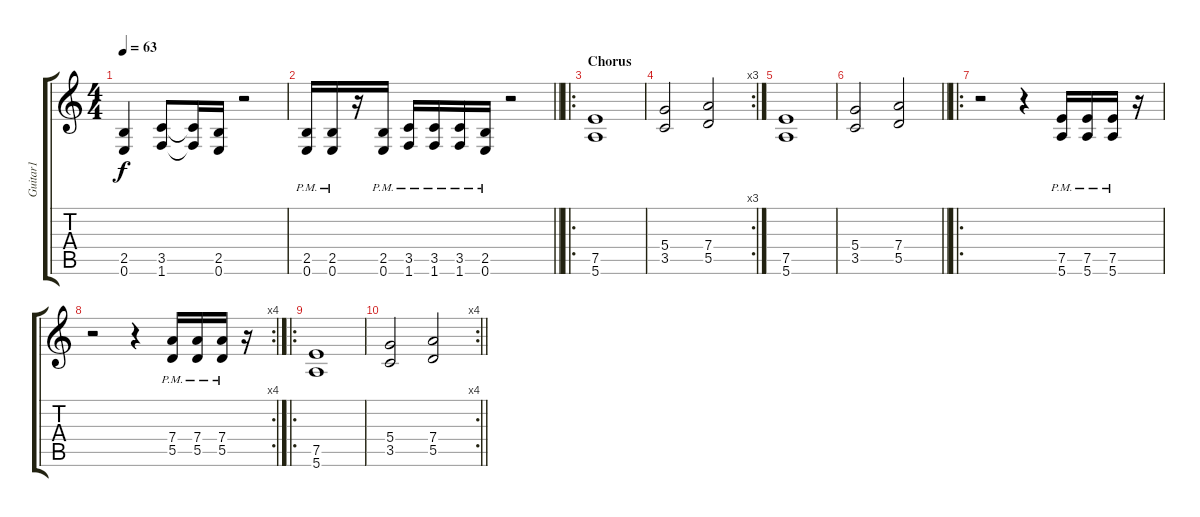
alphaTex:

\track ("Guitar1" "Guitar1") {instrument distortionguitar}
\staff {score tabs}
\tuning (E4 B3 G3 D3 A2 E2) {hide}
\ts (4 4)
\tempo 63
\clef g2
\ks c
(2.5 0.6).4{dy f} (3.5 1.6).8 (3.5{t} 1.6{t}).16 (2.5 0.6).16 r.2 |
\barLineRight lightlight
(2.5{pm} 0.6{pm}).16 (2.5{pm} 0.6{pm}).16 r.16 (2.5{pm} 0.6{pm}).16 (3.5{pm} 1.6{pm}).16 (3.5{pm} 1.6{pm}).16 (3.5{pm} 1.6{pm}).16 (2.5{pm} 0.6{pm}).16 r.2 |
\ro
\section ("" "Chorus")
(7.5 5.6).1 |
\rc 3
(5.4 3.5).2 (7.4 5.5).2 |
(7.5 5.6).1 |
\barLineRight lightlight
(5.4 3.5).2 (7.4 5.5).2 |
\ro
r.2 r.4 (7.5{pm} 5.6{pm}).16 (7.5{pm} 5.6{pm}).16 (7.5{pm} 5.6{pm}).16 r.16 |
\rc 4
r.2 r.4 (7.4{pm} 5.5{pm}).16 (7.4{pm} 5.5{pm}).16 (7.4{pm} 5.5{pm}).16 r.16 |
\ro
(7.5 5.6).1 |
\rc 4
\barLineRight lightlight
(5.4 3.5).2 (7.4 5.5).2
